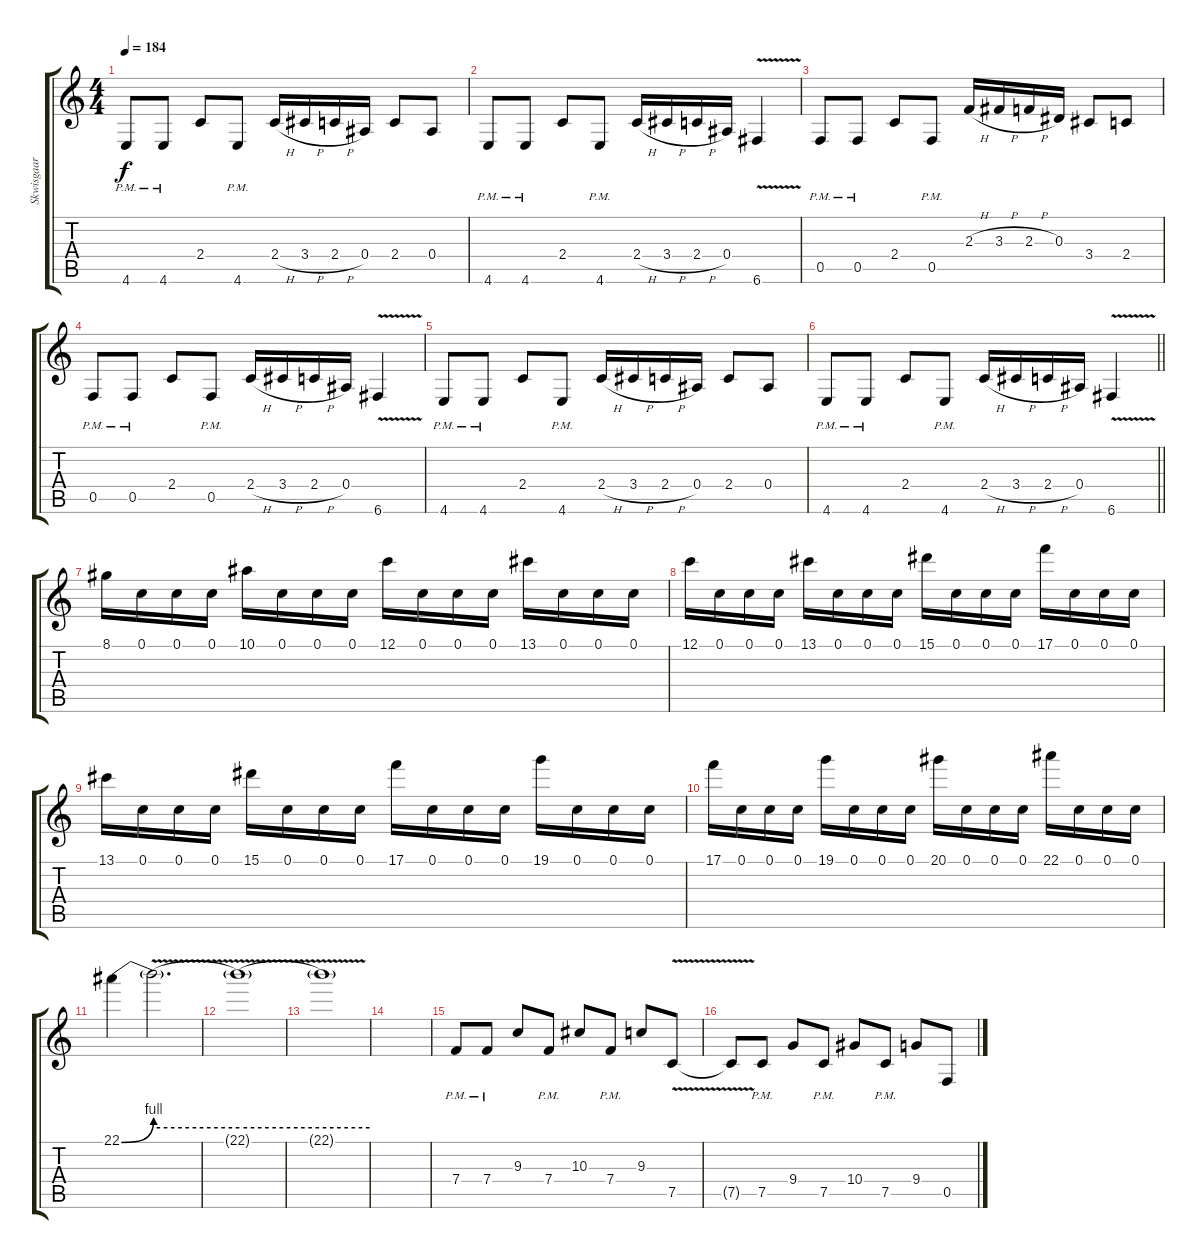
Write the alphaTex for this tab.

\track ("Skwisgaar Skwigelf (Lead)" "Skwisgaar ") {instrument distortionguitar}
\staff {score tabs}
\tuning (C4 G3 Eb3 Bb2 F2 C2) {hide}
\ts (4 4)
\tempo 184
\clef g2
\ks aminor
4.6{pm}.8{dy f} 4.6{pm}.8 2.4.8 4.6{pm}.8 2.4{h}.16 3.4{h}.16 2.4{h}.16 0.4.16 2.4.8 0.4.8 |
4.6{pm}.8 4.6{pm}.8 2.4.8 4.6{pm}.8 2.4{h}.16 3.4{h}.16 2.4{h}.16 0.4.16 6.6{v}.4 |
0.5{pm}.8 0.5{pm}.8 2.4.8 0.5{pm}.8 2.3{h}.16 3.3{h}.16 2.3{h}.16 0.3.16 3.4.8 2.4.8 |
0.5{pm}.8 0.5{pm}.8 2.4.8 0.5{pm}.8 2.4{h}.16 3.4{h}.16 2.4{h}.16 0.4.16 6.6{v}.4 |
4.6{pm}.8 4.6{pm}.8 2.4.8 4.6{pm}.8 2.4{h}.16 3.4{h}.16 2.4{h}.16 0.4.16 2.4.8 0.4.8 |
\barLineRight lightlight
4.6{pm}.8 4.6{pm}.8 2.4.8 4.6{pm}.8 2.4{h}.16 3.4{h}.16 2.4{h}.16 0.4.16 6.6{v}.4 |
8.1.16{volume 13} 0.1.16 0.1.16 0.1.16 10.1.16 0.1.16 0.1.16 0.1.16 12.1.16 0.1.16 0.1.16 0.1.16 13.1.16 0.1.16 0.1.16 0.1.16 |
12.1.16 0.1.16 0.1.16 0.1.16 13.1.16 0.1.16 0.1.16 0.1.16 15.1.16 0.1.16 0.1.16 0.1.16 17.1.16 0.1.16 0.1.16 0.1.16 |
13.1.16 0.1.16 0.1.16 0.1.16 15.1.16 0.1.16 0.1.16 0.1.16 17.1.16 0.1.16 0.1.16 0.1.16 19.1.16 0.1.16 0.1.16 0.1.16 |
17.1.16 0.1.16 0.1.16 0.1.16 19.1.16 0.1.16 0.1.16 0.1.16 20.1.16 0.1.16 0.1.16 0.1.16 22.1.16 0.1.16 0.1.16 0.1.16 |
22.1{be (bend 0 0 60 4)}.4 22.1{be (hold 0 2 60 2) v t}.2{d} |
22.1{be (hold 0 2 60 2) v t}.1 |
22.1{t}.1 |
|
7.4{pm}.8 7.4{pm}.8 9.3.8 7.4{pm}.8 10.3.8 7.4{pm}.8 9.3.8 7.5{v}.8 |
7.5{t}.8 7.5{pm}.8 9.4.8 7.5{pm}.8 10.4.8 7.5{pm}.8 9.4.8 0.5.8
